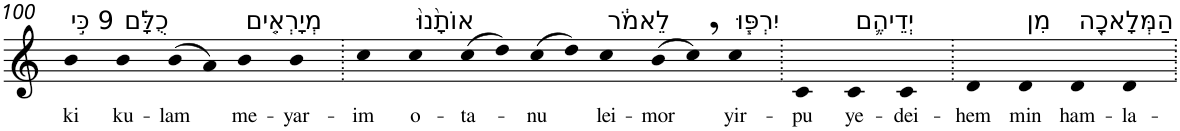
**kern	**text
*part1	*part1
*staff1	*staff1
*I"Piano	*
*I'Pno	*
!!LO:PB:g=z
*clefG2	*
*k[]	*
=100	=100
!LO:TX:a:t=9 כִּ֣י	!
!	!LO:LY:b
4b	ki
!LO:TX:a:t=כֻלָּ֗ם	!
!	!LO:LY:b
4b	ku-
!	!LO:LY:b
(>8b	-lam
8a)	.
!LO:TX:a:t=מְיָרְאִ֤ים	!
!	!LO:LY:b
4b	me-
!	!LO:LY:b
4b	-yar-
=101.	=101.
!	!LO:LY:b
4cc	-im
!LO:TX:a:t=אוֹתָ֙נוּ֙	!
!	!LO:LY:b
4cc	o-
!	!LO:LY:b
(>8cc	-ta-
8dd)	.
!	!LO:LY:b
(>8cc	-nu
8dd)	.
!LO:TX:a:t=לֵאמֹ֔ר	!
!	!LO:LY:b
4cc	lei-
!	!LO:LY:b
(>8b	-mor
8cc,)	.
!LO:TX:a:t=יִרְפּ֧וּ	!
!	!LO:LY:b
4cc	yir-
=102.	=102.
!	!LO:LY:b
4c	-pu
!LO:TX:a:t=יְדֵיהֶ֛ם	!
!	!LO:LY:b
4c	ye-
!	!LO:LY:b
4c	-dei-
=103.	=103.
!	!LO:LY:b
4d	-hem
!LO:TX:a:t=מִן	!
!	!LO:LY:b
4d	min
!LO:TX:a:t=הַמְּלָאכָ֖ה	!
!	!LO:LY:b
4d	ham-
!	!LO:LY:b
4d	-la-
=.	=.
*-	*-
